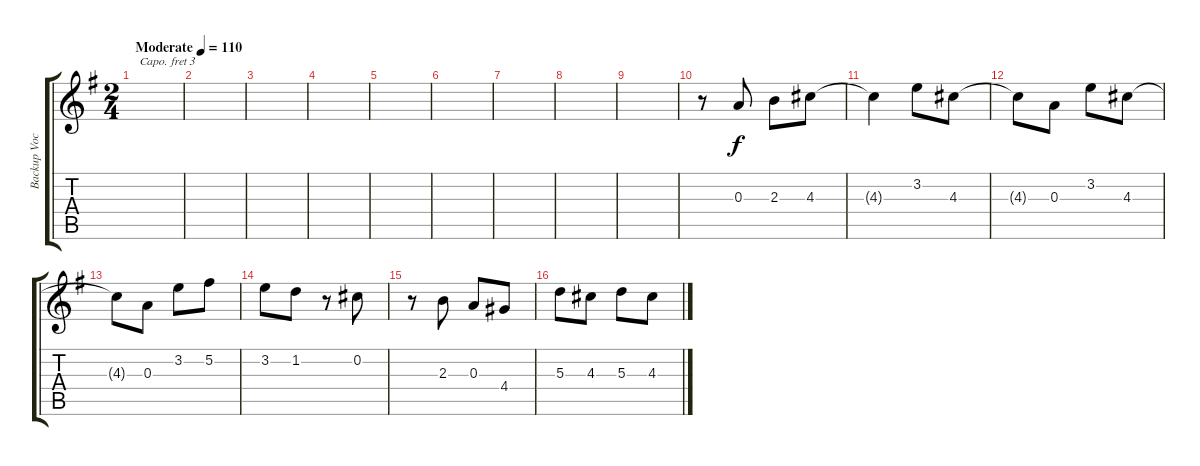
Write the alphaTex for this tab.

\track ("Backup Vocals" "Backup Voc") {instrument overdrivenguitar}
\staff {score tabs}
\capo 3
\tuning (Eb4 Bb3 Gb3 Db3 Ab2 Eb2) {hide}
\ts (2 4)
\tempo (110 "Moderate")
\clef g2
\ks g
|
|
|
|
|
|
|
|
|
r.8 0.3.8 2.3.8 4.3.8 |
4.3{t}.4 3.2.8 4.3.8 |
4.3{t}.8 0.3.8 3.2.8 4.3.8 |
4.3{t}.8 0.3.8 3.2.8 5.2.8 |
3.2.8 1.2.8 r.8 0.2.8 |
r.8 2.3.8 0.3.8 4.4.8 |
5.3.8 4.3.8 5.3.8 4.3.8
